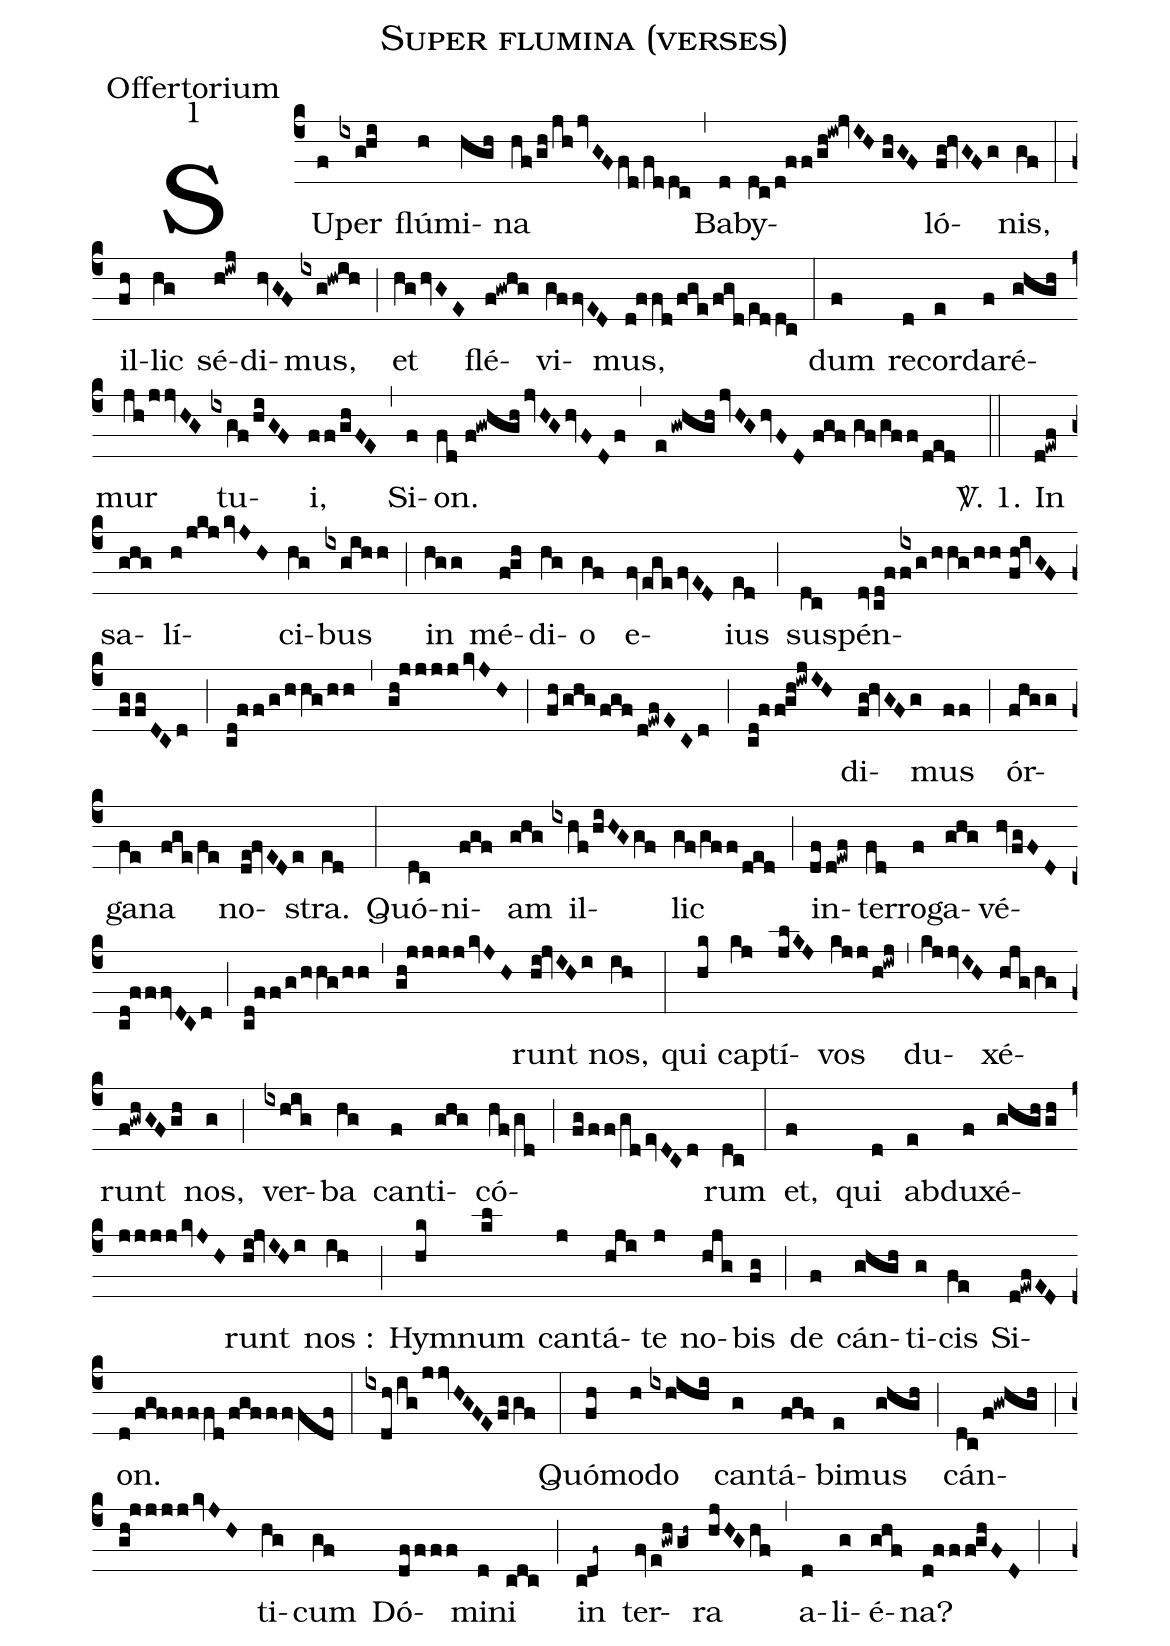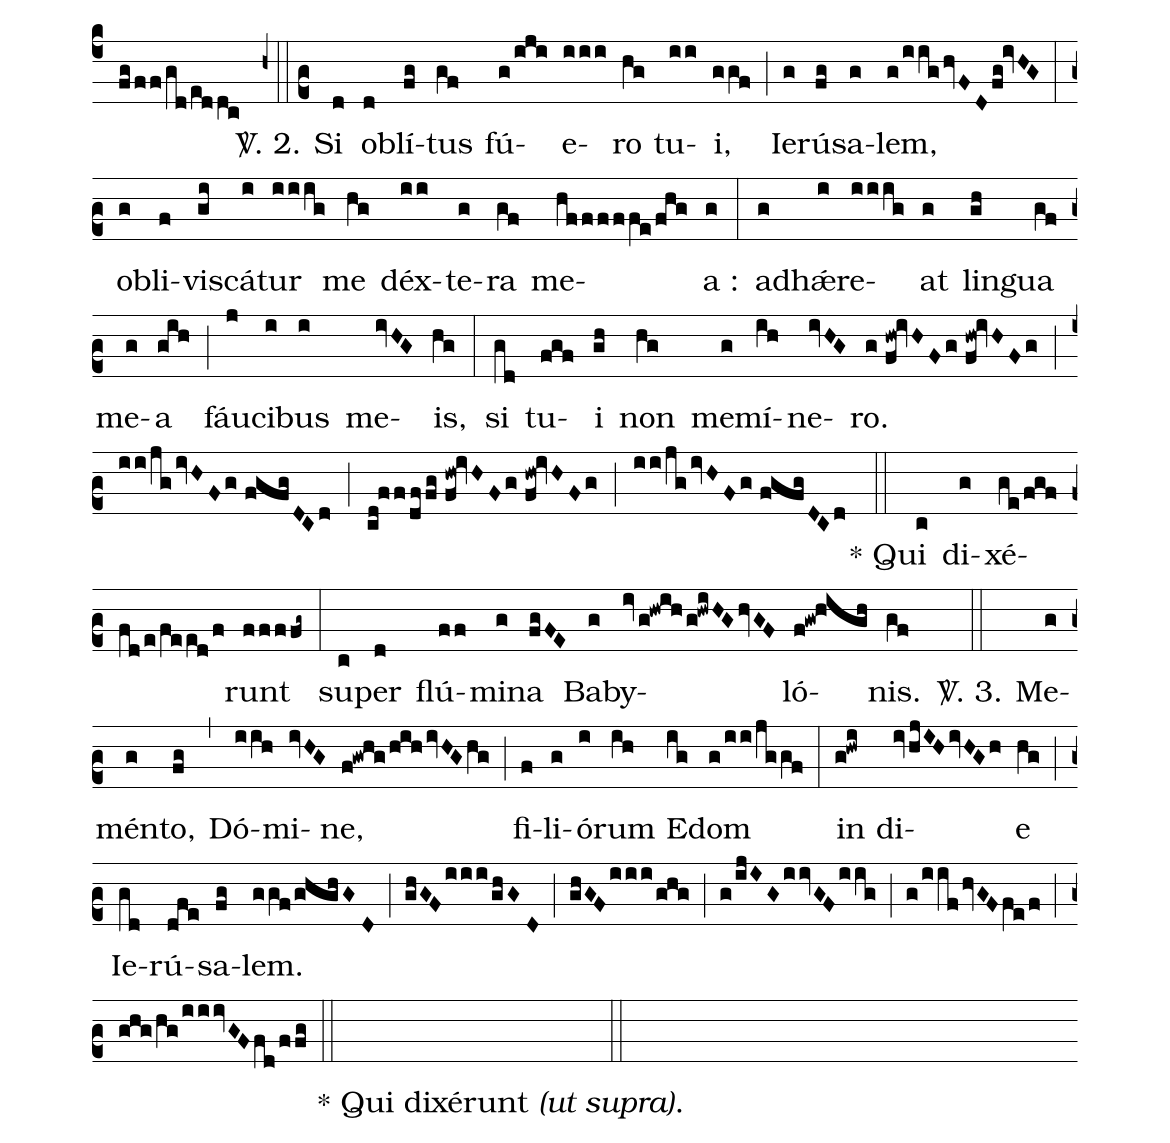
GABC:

name:Super flumina (verses);
office-part:Offertorium;
mode:1;
%%
(c4) SU(f)per(ixghi) flú(h)mi(hgh)na(hf/gh/jhjvGFfd/fddc) (,) Ba(d)by(dc/d!ff/gh!iw!jvIH//ghGF)ló(fg!hvGFg)nis,(gf) (:) il(fh)lic(hg) sé(h!iwj)di(hvGF)mus,(ixg!hwih) (;) et(hghvGE) flé(f!gwhg)vi(gffvED)mus,(d!ffd/fge/fgd/eddc) (:) dum(f) re(d)cor(e)da(f)ré(ghgh)mur(jh/jjvHG) tu(ixgf/hiGF)i,(ff/ghFE) (,) Si(f)on.(fd//f!gwhghjvHGhvFDf) (,) (e/gwhghjvHGhvFD//fgf//gf/gff/ded) (::)
<sp>V/</sp>. 1. In(d!ewf) sa(ghg)lí(h/jkjkvJH)ci(hg)bus(ixgihh) (;) in(hgg) mé(fgh)di(hg)o(gf) e(fvegefvED)ius(ed) (;) sus(dc)pén(dvcd!f/[1]{ix}f/g/hhg/hh//fh!ivGF//fg/fgDCd)(;)(cd!ff/g/hhg/hh)(,)(gh!jjjj/kvJH)(;)(fh/ghgfgfd!ewfECd)(;)(cd!ffgh!iwjIH)di(fg!hvGFg)mus(ff) (;) ór(fhgg)ga(fe)na(fge/fe) no(de!fvEDe)stra.(ed) (:) Quó(dc)ni(fgf)am(ghg) il(ixhf/hiHGgf)lic(gf/gff/ded) (;) in(df/d!ewf)ter(fd)ro(f)ga(ghg)vé(hvfgFDcd!fffvDCd)(;)(cd!ff/g/hhg/hh)(,)(gh!jjjj/kvJH)runt(hi!jvIHi) nos,(ih) (:) qui(hk) ca(kj)ptí(jlKJ)vos(kjj/h!iwj) (,) du(kjjvIH)xé(hjg/hg)runt(f!gwhGFgh) nos,(g) (;) ver(ixhig)ba(hg) can(f)ti(ghg)có(hf/gd)(;)(fg/ff/gdevDCd)rum(dc) (:) et,(f) qui(d) ab(e)du(f)xé(ghgh/gh/jjjj/kvJH)runt(hi!jvIHi) nos :(ih) (;) Hy(hk)mnum(kl) can(j)tá(hji)te(j) no(hjg)bis(fg) (;) de(f) cán(ghgh)ti(g)cis(fe) Si(d!ewfED)on.(d/fgffffd/fgffffdf) (:) (ixdh/ig/jjvHGFEfggf) (:) Quó(fh)mo(h)do(ixhihi) can(g)tá(fgf)bi(e)mus(ghgh) (;) cán(dc/f!gwhgh)(;)(gh!jjjj/kvJH)ti(hg)cum(gf) Dó(dffff)mi(d)ni(cdc) (;) in(cdf~) ter(fve!gwh/gh~)ra(hjHGhf) (,) a(d)li(g)é(ghf)na?(d!fffghFD) (;) (fg/ff/gd/eddc) (h+::c2)
<sp>V/</sp>. 2. Si(d) ob(d)lí(fg)tus(gf) fú(g/iji)e(iii)ro(hg) tu(ii)i,(ggf) (;) Ie(g)rú(fg)sa(g)lem,(g/iighvFDfg!ivHG) (:) ob(g)li(f)vi(gi)scá(i)tur(iiig) me(hg) déx(ii)te(g)ra(gf) me(hfffffe/fhg)a :(g) (:) ad(g)hǽ(i)re(iiig)at(g) lin(gh)gua(gf) me(g)a(gih) (;) fáu(j)ci(i)bus(i) me(ivHG)is,(hg) (:) si(gd) tu(fgf)i(gh) non(hg) me(g)mí(ih)ne(ivHG)ro.(g//{hw}fh~!ivHFg//{hw}fh~!ivHFg) (;) (ii/jgivHFg//fgfgDCd) (;) (cd!ff/df/fg//{hw}fh~!ivHFg//{hw}fh~!ivHFg) (;) (ii/jgivHFg//fgfgDCd) (::) * Qui(c) di(g)xé(ge/fgffd/e/feed/f)runt(ffffg~) (:) su(c)per(d) flú(ff)mi(g)na(fgFE) Ba(g)by(ivg!hwihg!hwiHGhvGF)ló(f!gw!high)nis.(gf) (::)
<sp>V/</sp>. 3. Me(g)mén(g)to,(fg) (,) Dó(iih)mi(ivHG)ne,(f!gwhg/hihivHGhg) (;) fi(f)li(g)ó(i)rum(ih) E(ig)dom(g/ii/jggf) (:) in(g!hwi) di(ivhjIHivHGh)e(hg) (;) Ie(gd)rú(dfe)sa(fg)lem.(ggf/ghghG//D) (;) (ghGFiii/ghG//D) (;) (ghGFiii/ghg) (;) (g/ijIGiivGFiig) (;) (g/iifhvGFfe/f) (;) (ghg/hg/iiivGFfd/ffg) (::) () ~~~~~~~~~~* Qui dixérunt <i><v>(</v>ut supra<v>)</v></i>.() (::)
